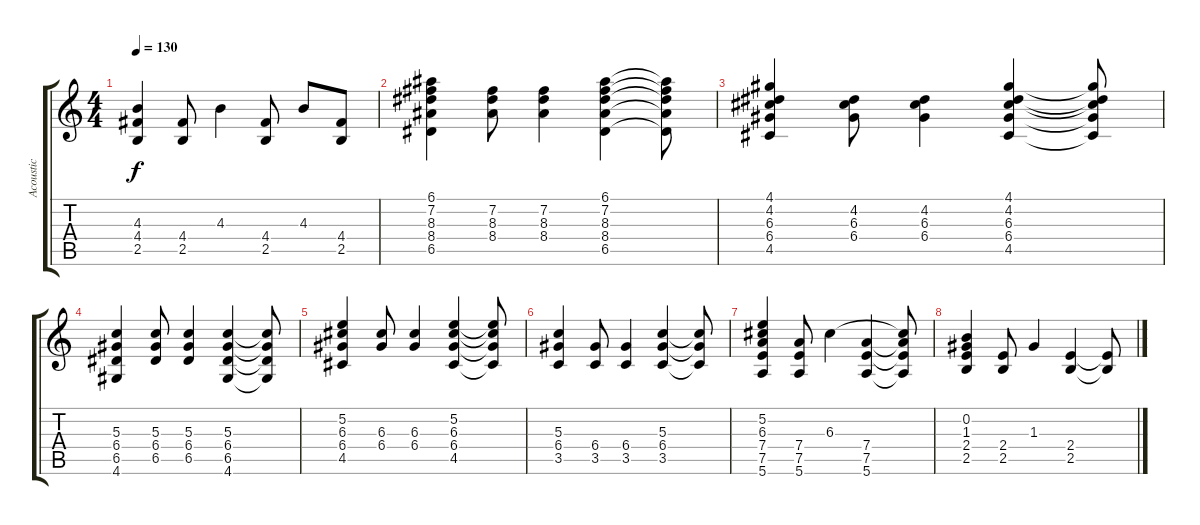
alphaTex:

\track ("Acoustic" "Acoustic") {instrument acousticguitarsteel}
\staff {score tabs}
\tuning (E4 B3 G3 D3 A2 E2) {hide}
\ts (4 4)
\tempo 130
\clef g2
\ks c
(4.3 4.4 2.5).4{dy f} (4.4 2.5).8 4.3.4 (4.4 2.5).8 4.3.8 (4.4 2.5).8 |
(6.1 7.2 8.3 8.4 6.5).4 (7.2 8.3 8.4).8 (7.2 8.3 8.4).4 (6.1 7.2 8.3 8.4 6.5).4 (6.1{t} 7.2{t} 8.3{t} 8.4{t} 6.5{t}).8 |
(4.1 4.2 6.3 6.4 4.5).4 (4.2 6.3 6.4).8 (4.2 6.3 6.4).4 (4.1 4.2 6.3 6.4 4.5).4 (4.1{t} 4.2{t} 6.3{t} 6.4{t} 4.5{t}).8 |
(5.3 6.4 6.5 4.6).4 (5.3 6.4 6.5).8 (5.3 6.4 6.5).4 (5.3 6.4 6.5 4.6).4 (5.3{t} 6.4{t} 6.5{t} 4.6{t}).8 |
(5.2 6.3 6.4 4.5).4 (6.3 6.4).8 (6.3 6.4).4 (5.2 6.3 6.4 4.5).4 (5.2{t} 6.3{t} 6.4{t} 4.5{t}).8 |
(5.3 6.4 3.5).4 (6.4 3.5).8 (6.4 3.5).4 (5.3 6.4 3.5).4 (5.3{t} 6.4{t} 3.5{t}).8 |
(5.2 6.3 7.4 7.5 5.6).4 (7.4 7.5 5.6).8 6.3.4 (7.4 7.5 5.6).4 (6.3{t} 7.4{t} 7.5{t} 5.6{t}).8 |
(0.2 1.3 2.4 2.5).4 (2.4 2.5).8 1.3.4 (2.4 2.5).4 (2.4{t} 2.5{t}).8
